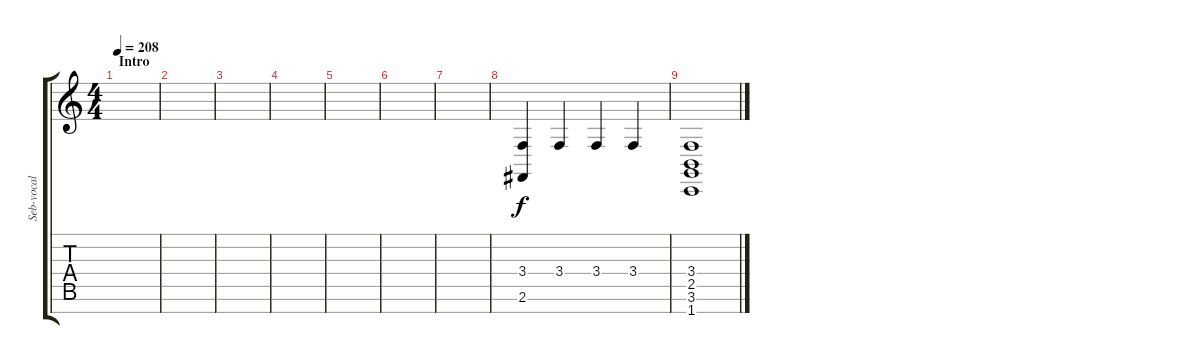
\track ("Seb-vocal" "Seb-vocal") {instrument gunshot}
\staff {score tabs}
\tuning (E4 B3 G3 D3 A2 E2 B1) {hide}
\ts (4 4)
\section ("" "Intro")
\tempo 208
\clef g2
\ks c
|
|
|
|
|
|
|
(3.4 2.6).4 3.4.4 3.4.4 3.4.4 |
(3.4 2.5 3.6 1.7).1
